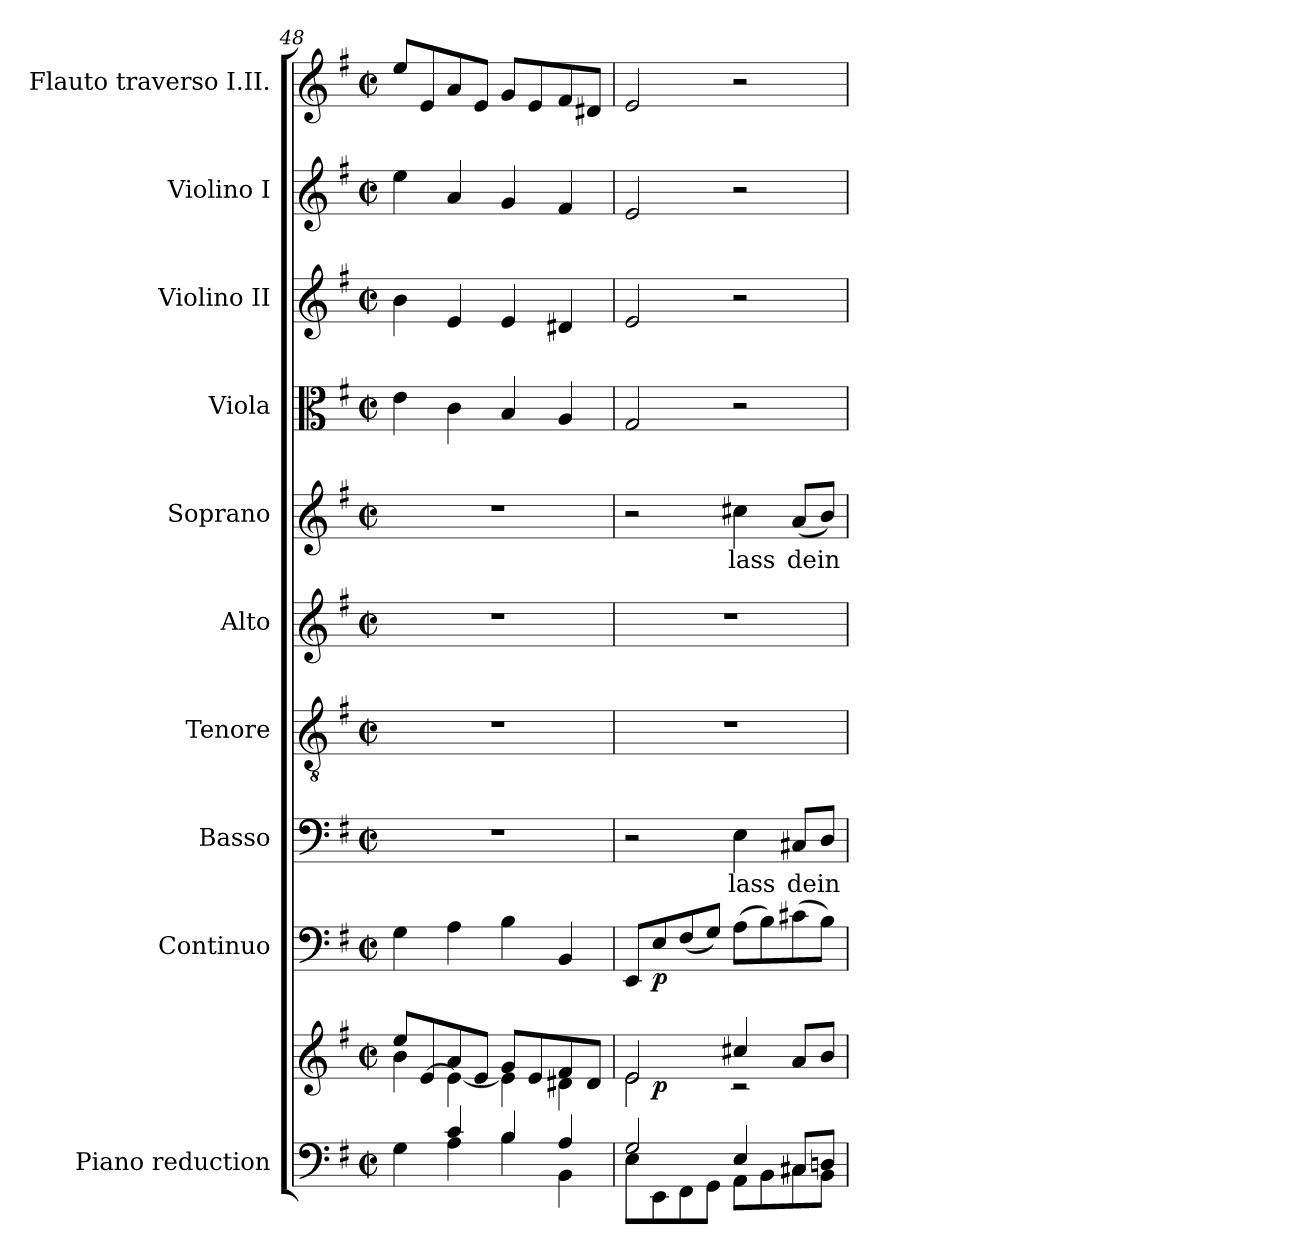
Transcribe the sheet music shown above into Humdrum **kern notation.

**kern	**kern	**dynam	**kern	**dynam	**kern	**text	**kern	**kern	**kern	**text	**kern	**kern	**kern	**kern
*part10	*part10	*part10	*part9	*part9	*part8	*part8	*part7	*part6	*part5	*part5	*part4	*part3	*part2	*part1
*staff11	*staff10	*staff10/11	*staff9	*staff9	*staff8	*staff8	*staff7	*staff6	*staff5	*staff5	*staff4	*staff3	*staff2	*staff1
*I"Piano reduction	*	*	*I"Continuo	*	*I"Basso	*	*I"Tenore	*I"Alto	*I"Soprano	*	*I"Viola	*I"Violino II	*I"Violino I	*I"Flauto traverso I.II.
*I'Pno	*	*	*	*	*	*	*	*	*	*	*I'Vla	*I'Vln	*I'Vln	*I'Fl
*clefF4	*clefG2	*	*clefF4	*	*clefF4	*	*clefGv2	*clefG2	*clefG2	*	*clefC3	*clefG2	*clefG2	*clefG2
*k[f#]	*k[f#]	*	*k[f#]	*	*k[f#]	*	*k[f#]	*k[f#]	*k[f#]	*	*k[f#]	*k[f#]	*k[f#]	*k[f#]
*M2/2	*M2/2	*	*M2/2	*	*M2/2	*	*M2/2	*M2/2	*M2/2	*	*M2/2	*M2/2	*M2/2	*M2/2
*met(c|)	*met(c|)	*	*met(c|)	*	*met(c|)	*	*met(c|)	*met(c|)	*met(c|)	*	*met(c|)	*met(c|)	*met(c|)	*met(c|)
=48	=48	=48	=48	=48	=48	=48	=48	=48	=48	=48	=48	=48	=48	=48
*^	*^	*	*	*	*	*	*	*	*	*	*	*	*	*
4ryy	4G\	8ee/L	4b\	.	4G\	.	1r	.	1r	1r	1r	.	4e\	4b\	4ee\	8ee/L
.	.	[8e/	.	.	.	.	.	.	.	.	.	.	.	.	.	8e/
4c/	4A\	8a/	4e\_	.	4A\	.	.	.	.	.	.	.	4c\	4e/	4a/	8a/
.	.	8e/J	.	.	.	.	.	.	.	.	.	.	.	.	.	8e/J
4B/	4B\	8g/L	4e\]	.	4B\	.	.	.	.	.	.	.	4B/	4e/	4g/	8g/L
.	.	8e/	.	.	.	.	.	.	.	.	.	.	.	.	.	8e/
4A/	4BB\	8f#/	4d#X\	.	4BB/	.	.	.	.	.	.	.	4A/	4d#X/	4f#/	8f#/
.	.	8d#/J	.	.	.	.	.	.	.	.	.	.	.	.	.	8d#X/J
=49	=49	=49	=49	=49	=49	=49	=49	=49	=49	=49	=49	=49	=49	=49	=49	=49
*	*	*	*^	*	*	*	*	*	*	*	*	*	*	*	*	*
2G/	8E\L	2e/	2e\	8ryy	.	8EE/L	.	2r	.	1r	1r	2r	.	2G/	2e/	2e/	2e/
!	!	!	!	!	!LO:DY:b	!	!LO:DY:b	!	!	!	!	!	!	!	!	!	!
.	8EE\	.	.	2..ryy	p	8E/	p	.	.	.	.	.	.	.	.	.	.
.	8FF#\	.	.	.	.	(<8F#/	.	.	.	.	.	.	.	.	.	.	.
.	8GG\J	.	.	.	.	8G/J)	.	.	.	.	.	.	.	.	.	.	.
!	!	!	!	!	!	!	!	!	!LO:LY:b	!	!	!	!LO:LY:b	!	!	!	!
4E/	8AA\L	4cc#X/	2r	.	.	(>8A\L	.	4E\	lass	.	.	4cc#X\	lass	2r	2r	2r	2r
.	8BB\	.	.	.	.	8B\)	.	.	.	.	.	.	.	.	.	.	.
!	!	!	!	!	!	!	!	!	!LO:LY:b	!	!	!	!LO:LY:b	!	!	!	!
8C#X/L	8C#\	8a/L	.	.	.	(>8c#X\	.	8C#X/L	dein	.	.	(<8a/L	dein	.	.	.	.
8Dn/J	8BB\J	8b/J	.	.	.	8B\J)	.	8D/J	.	.	.	8b/J)	.	.	.	.	.
*v	*v	*	*	*	*	*	*	*	*	*	*	*	*	*	*	*	*
*	*v	*v	*v	*	*	*	*	*	*	*	*	*	*	*	*	*
=	=	=	=	=	=	=	=	=	=	=	=	=	=	=
*-	*-	*-	*-	*-	*-	*-	*-	*-	*-	*-	*-	*-	*-	*-
